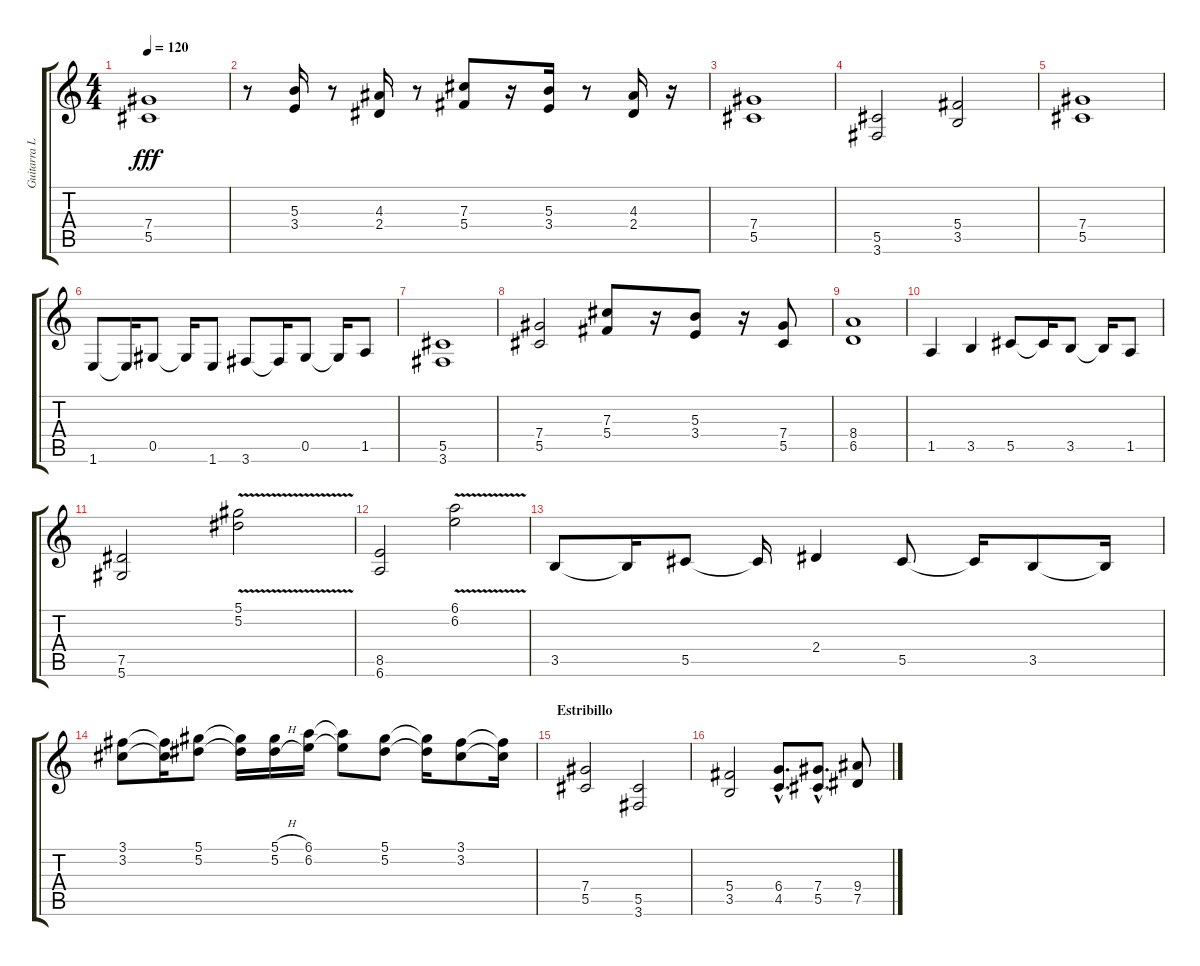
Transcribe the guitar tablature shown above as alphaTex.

\track ("Guitarra Lider" "Guitarra L") {instrument distortionguitar}
\staff {score tabs}
\tuning (Eb4 Bb3 Gb3 Db3 Ab2 Eb2) {hide}
\ts (4 4)
\tempo 120
\clef g2
\ks c
(7.4 5.5).1{dy fff} |
r.8 (5.3 3.4).16 r.8 (4.3 2.4).16 r.8 (7.3 5.4).8 r.16 (5.3 3.4).16 r.8 (4.3 2.4).16 r.16 |
(7.4 5.5).1 |
(5.5 3.6).2 (5.4 3.5).2 |
(7.4 5.5).1 |
1.6.8 1.6{t}.16 0.5.8 0.5{t}.16 1.6.8 3.6.8 3.6{t}.16 0.5.8 0.5{t}.16 1.5.8 |
(5.5 3.6).1 |
(7.4 5.5).2 (7.3 5.4).8 r.16 (5.3 3.4).8 r.16 (7.4 5.5).8 |
(8.4 6.5).1 |
1.5.4 3.5.4 5.5.8 5.5{t}.16 3.5.8 3.5{t}.16 1.5.8 |
(7.5 5.6).2 (5.1{v} 5.2{v}).2 |
(8.5 6.6).2 (6.1{v} 6.2{v}).2 |
3.5.8 3.5{t}.16 5.5.8 5.5{t}.16 2.4.4 5.5.8 5.5{t}.16 3.5.8 3.5{t}.16 |
(3.1 3.2).8 (3.1{t} 3.2{t}).16 (5.1 5.2).8 (5.1{t} 5.2{t}).16 (5.1{h} 5.2{h}).16 (6.1 6.2).16 (6.1{t} 6.2{t}).8 (5.1 5.2).8 (5.1{t} 5.2{t}).16 (3.1 3.2).8 (3.1{t} 3.2{t}).16 |
\section ("" "Estribillo")
(7.4 5.5).2 (5.5 3.6).2 |
(5.4 3.5).2 (6.4{hac} 4.5{hac}).8{d} (7.4{hac} 5.5{hac}).8{d} (9.4 7.5).8
